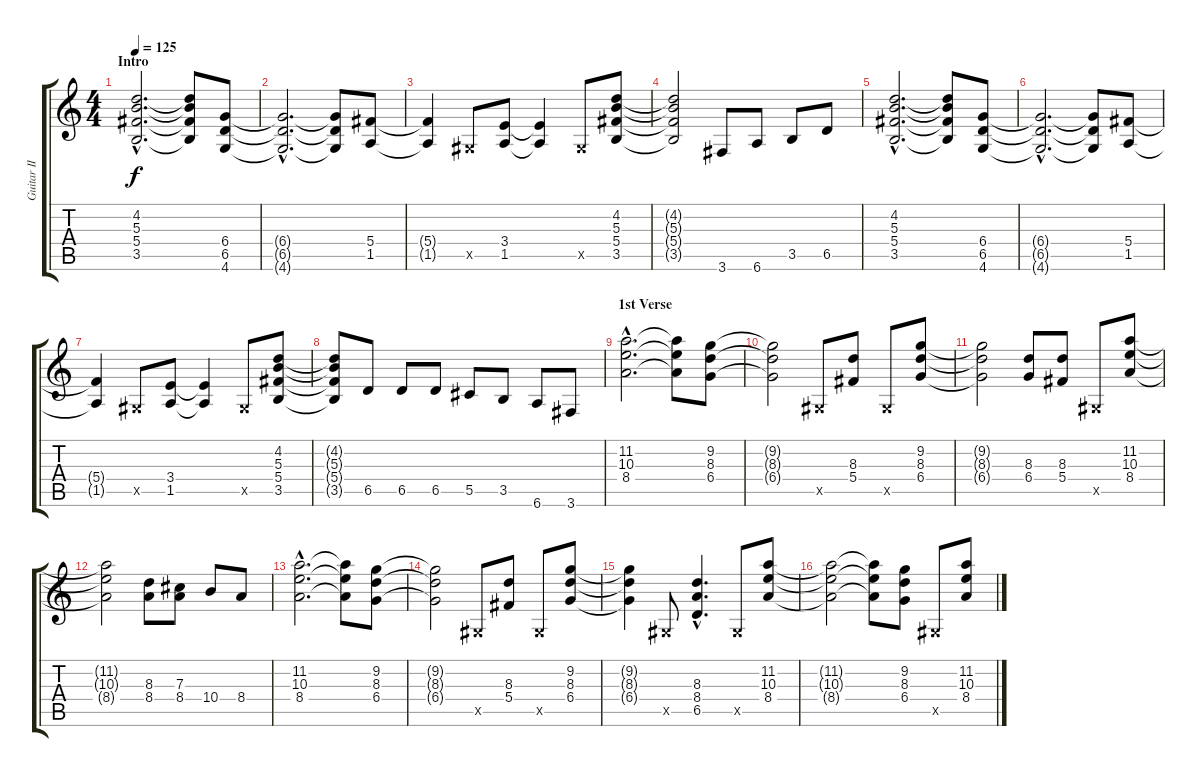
\track ("Guitar II" "Guitar II") {instrument distortionguitar}
\staff {score tabs}
\tuning (Eb4 Bb3 Gb3 Db3 Ab2 Eb2) {hide}
\ts (4 4)
\section ("" "Intro")
\tempo 125
\clef g2
\ks c
(4.2{hac} 5.3{hac} 5.4{hac} 3.5{hac}).2{d dy f instrument distortionguitar} (4.2{t} 5.3{t} 5.4{t} 3.5{t}).8 (6.4 6.5 4.6).8 |
(6.4{hac t} 6.5{hac t} 4.6{hac t}).2{d} (6.4{t} 6.5{t} 4.6{t}).8 (5.4 1.5).8 |
(5.4{t} 1.5{t}).4 0.5{x}.8 (3.4 1.5).8 (3.4{t} 1.5{t}).4 0.5{x}.8 (4.2 5.3 5.4 3.5).8 |
(4.2{t} 5.3{t} 5.4{t} 3.5{t}).2 3.6.8 6.6.8 3.5.8 6.5.8 |
(4.2{hac} 5.3{hac} 5.4{hac} 3.5{hac}).2{d} (4.2{t} 5.3{t} 5.4{t} 3.5{t}).8 (6.4 6.5 4.6).8 |
(6.4{hac t} 6.5{hac t} 4.6{hac t}).2{d} (6.4{t} 6.5{t} 4.6{t}).8 (5.4 1.5).8 |
(5.4{t} 1.5{t}).4 0.5{x}.8 (3.4 1.5).8 (3.4{t} 1.5{t}).4 0.5{x}.8 (4.2 5.3 5.4 3.5).8 |
(4.2{t} 5.3{t} 5.4{t} 3.5{t}).8 6.5.8 6.5.8 6.5.8 5.5.8 3.5.8 6.6.8 3.6.8 |
\section ("" "1st Verse")
(11.2{hac} 10.3{hac} 8.4{hac}).2{d} (11.2{t} 10.3{t} 8.4{t}).8 (9.2 8.3 6.4).8 |
(9.2{t} 8.3{t} 6.4{t}).2 0.5{x}.8 (8.3 5.4).8 0.5{x}.8 (9.2 8.3 6.4).8 |
(9.2{t} 8.3{t} 6.4{t}).2 (8.3 6.4).8 (8.3 5.4).8 0.5{x}.8 (11.2 10.3 8.4).8 |
(11.2{t} 10.3{t} 8.4{t}).2 (8.3 8.4).8 (7.3 8.4).8 10.4.8 8.4.8 |
(11.2{hac} 10.3{hac} 8.4{hac}).2{d} (11.2{t} 10.3{t} 8.4{t}).8 (9.2 8.3 6.4).8 |
(9.2{t} 8.3{t} 6.4{t}).2 0.5{x}.8 (8.3 5.4).8 0.5{x}.8 (9.2 8.3 6.4).8 |
(9.2{t} 8.3{t} 6.4{t}).4 0.5{x}.8 (8.3{hac} 8.4{hac} 6.5{hac}).4{d} 0.5{x}.8 (11.2 10.3 8.4).8 |
(11.2{t} 10.3{t} 8.4{t}).2 (11.2{t} 10.3{t} 8.4{t}).8 (9.2 8.3 6.4).8 0.5{x}.8 (11.2 10.3 8.4).8
